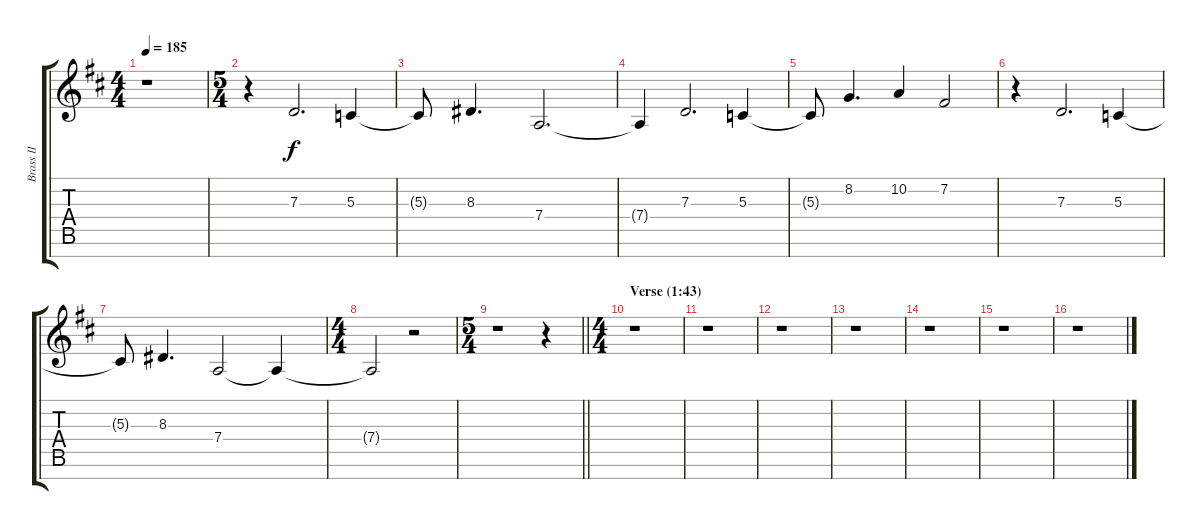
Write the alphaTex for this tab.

\track ("Brass II" "Brass II") {instrument frenchhorn}
\staff {score tabs}
\tuning (E4 B3 G3 D3 A2 E2 B1) {hide}
\ts (4 4)
\tempo 185
\clef g2
\ks bminor
r.1{dy ff} |
\ts (5 4)
r.4{volume 12} 7.3.2{d dy f volume 9} 5.3.4 |
5.3{t}.8 8.3.4{d} 7.4.2{d} |
7.4{t}.4 7.3.2{d} 5.3.4 |
5.3{t}.8 8.2.4{d} 10.2.4 7.2.2 |
r.4 7.3.2{d} 5.3.4 |
5.3{t}.8 8.3.4{d} 7.4.2 7.4{t}.4{volume 5} |
\ts (4 4)
7.4{t}.2 r.2 |
\ts (5 4)
\barLineRight lightlight
r.1 r.4 |
\ts (4 4)
\section ("" "Verse (1:43)")
r.1 |
r.1 |
r.1 |
r.1 |
r.1 |
r.1 |
r.1
